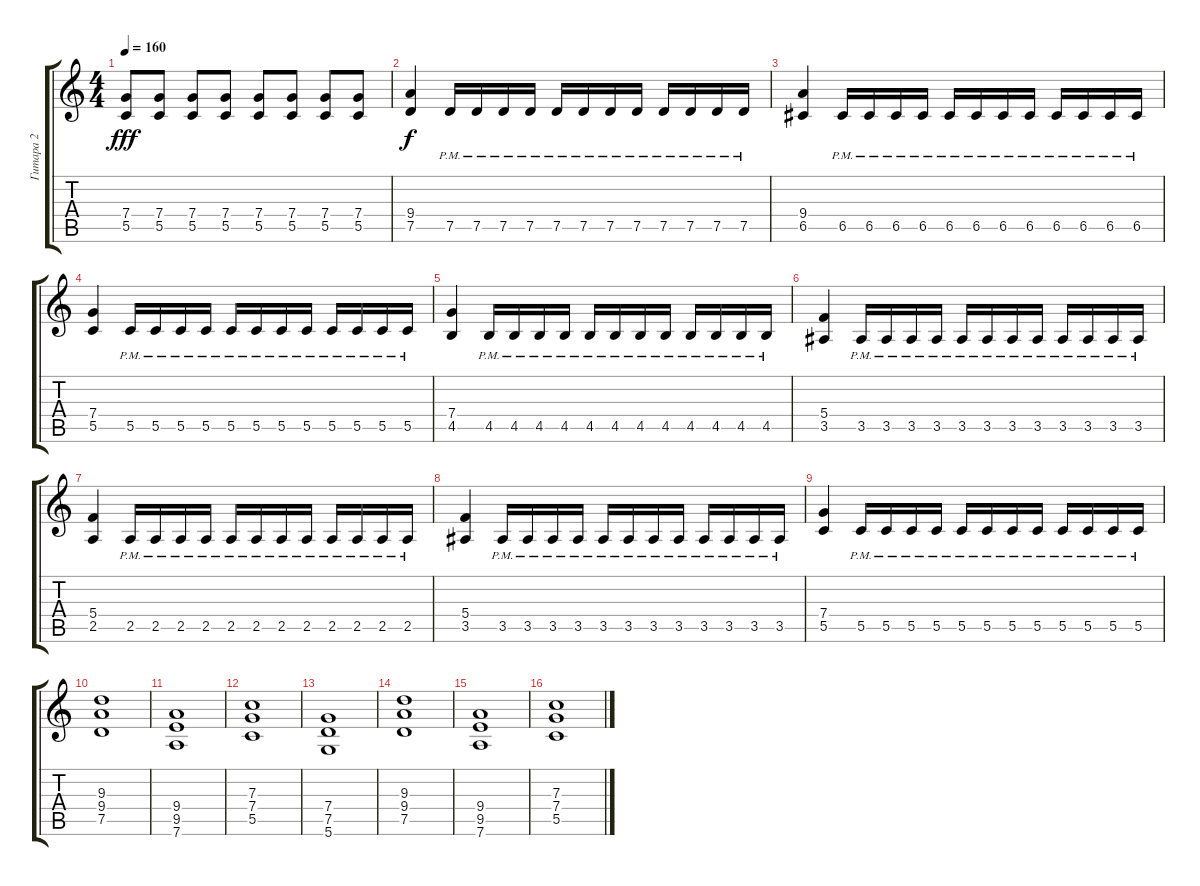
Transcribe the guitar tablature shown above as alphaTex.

\track ("Гитара 2" "Гитара 2") {instrument overdrivenguitar}
\staff {score tabs}
\tuning (D4 A3 F3 C3 G2 D2) {hide}
\ts (4 4)
\tempo 160
\clef g2
\ks c
(7.4 5.5).8{dy fff} (7.4 5.5).8 (7.4 5.5).8 (7.4 5.5).8 (7.4 5.5).8 (7.4 5.5).8 (7.4 5.5).8 (7.4 5.5).8 |
(9.4 7.5).4{dy f} 7.5{pm}.16 7.5{pm}.16 7.5{pm}.16 7.5{pm}.16 7.5{pm}.16 7.5{pm}.16 7.5{pm}.16 7.5{pm}.16 7.5{pm}.16 7.5{pm}.16 7.5{pm}.16 7.5{pm}.16 |
(9.4 6.5).4 6.5{pm}.16 6.5{pm}.16 6.5{pm}.16 6.5{pm}.16 6.5{pm}.16 6.5{pm}.16 6.5{pm}.16 6.5{pm}.16 6.5{pm}.16 6.5{pm}.16 6.5{pm}.16 6.5{pm}.16 |
(7.4 5.5).4 5.5{pm}.16 5.5{pm}.16 5.5{pm}.16 5.5{pm}.16 5.5{pm}.16 5.5{pm}.16 5.5{pm}.16 5.5{pm}.16 5.5{pm}.16 5.5{pm}.16 5.5{pm}.16 5.5{pm}.16 |
(7.4 4.5).4 4.5{pm}.16 4.5{pm}.16 4.5{pm}.16 4.5{pm}.16 4.5{pm}.16 4.5{pm}.16 4.5{pm}.16 4.5{pm}.16 4.5{pm}.16 4.5{pm}.16 4.5{pm}.16 4.5{pm}.16 |
(5.4 3.5).4 3.5{pm}.16 3.5{pm}.16 3.5{pm}.16 3.5{pm}.16 3.5{pm}.16 3.5{pm}.16 3.5{pm}.16 3.5{pm}.16 3.5{pm}.16 3.5{pm}.16 3.5{pm}.16 3.5{pm}.16 |
(5.4 2.5).4 2.5{pm}.16 2.5{pm}.16 2.5{pm}.16 2.5{pm}.16 2.5{pm}.16 2.5{pm}.16 2.5{pm}.16 2.5{pm}.16 2.5{pm}.16 2.5{pm}.16 2.5{pm}.16 2.5{pm}.16 |
(5.4 3.5).4 3.5{pm}.16 3.5{pm}.16 3.5{pm}.16 3.5{pm}.16 3.5{pm}.16 3.5{pm}.16 3.5{pm}.16 3.5{pm}.16 3.5{pm}.16 3.5{pm}.16 3.5{pm}.16 3.5{pm}.16 |
(7.4 5.5).4 5.5{pm}.16 5.5{pm}.16 5.5{pm}.16 5.5{pm}.16 5.5{pm}.16 5.5{pm}.16 5.5{pm}.16 5.5{pm}.16 5.5{pm}.16 5.5{pm}.16 5.5{pm}.16 5.5{pm}.16 |
(9.3 9.4 7.5).1 |
(9.4 9.5 7.6).1 |
(7.3 7.4 5.5).1 |
(7.4 7.5 5.6).1 |
(9.3 9.4 7.5).1 |
(9.4 9.5 7.6).1 |
(7.3 7.4 5.5).1
